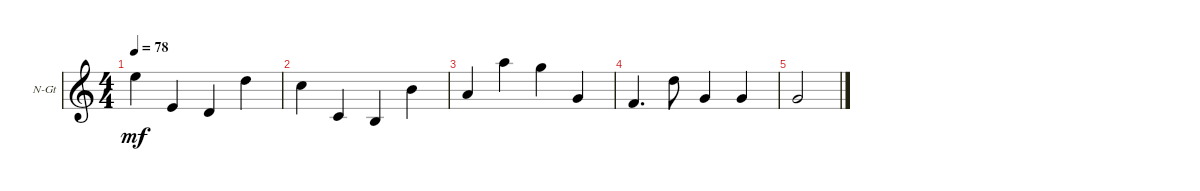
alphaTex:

\defaultSystemsLayout 4
\bracketExtendMode groupsimilarinstruments
\firstSystemTrackNameOrientation horizontal
\otherSystemsTrackNameOrientation horizontal
\track ("Nylon Guitar" "N-Gt") {instrument acousticguitarnylon}
\staff {score}
\tuning (E4 B3 G3 D3 A2 E2)
\ts (4 4)
\tempo 78
\clef g2
\ks c
0.1.4{dy mf} 2.4.4 0.4.4 3.2.4 |
1.2.4 3.5.4 2.5.4 0.2.4 |
2.3.4 5.1.4 3.1.4 0.3.4 |
3.4.4{d} 3.2.8 0.3.4 0.3.4 |
0.3.2
